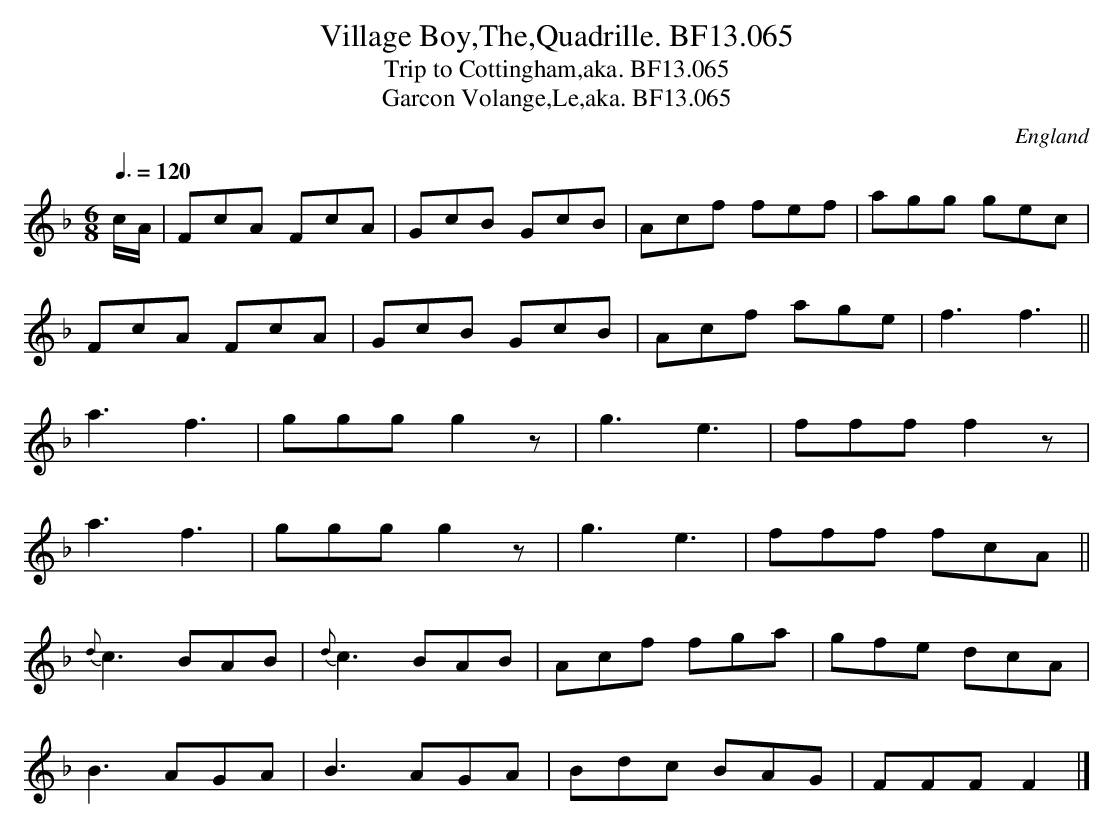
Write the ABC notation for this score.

X:1
T:Village Boy,The,Quadrille. BF13.065
T:Trip to Cottingham,aka. BF13.065
T:Garcon Volange,Le,aka. BF13.065
M:6/8
L:1/8
Q:3/8=120
O:England
K:F major
c/A/|FcA FcA|GcB GcB|Acf fef|agg gec|!
FcA FcA|GcB GcB|Acf age|f3f3||!
a3f3|gggg2z|g3e3|ffff2z|!
a3f3|gggg2z|g3e3|fff fcA||!
{d}c3BAB|{d}c3BAB|Acf fga|gfe dcA|!
B3AGA|B3AGA|Bdc BAG|FFFF2|]
